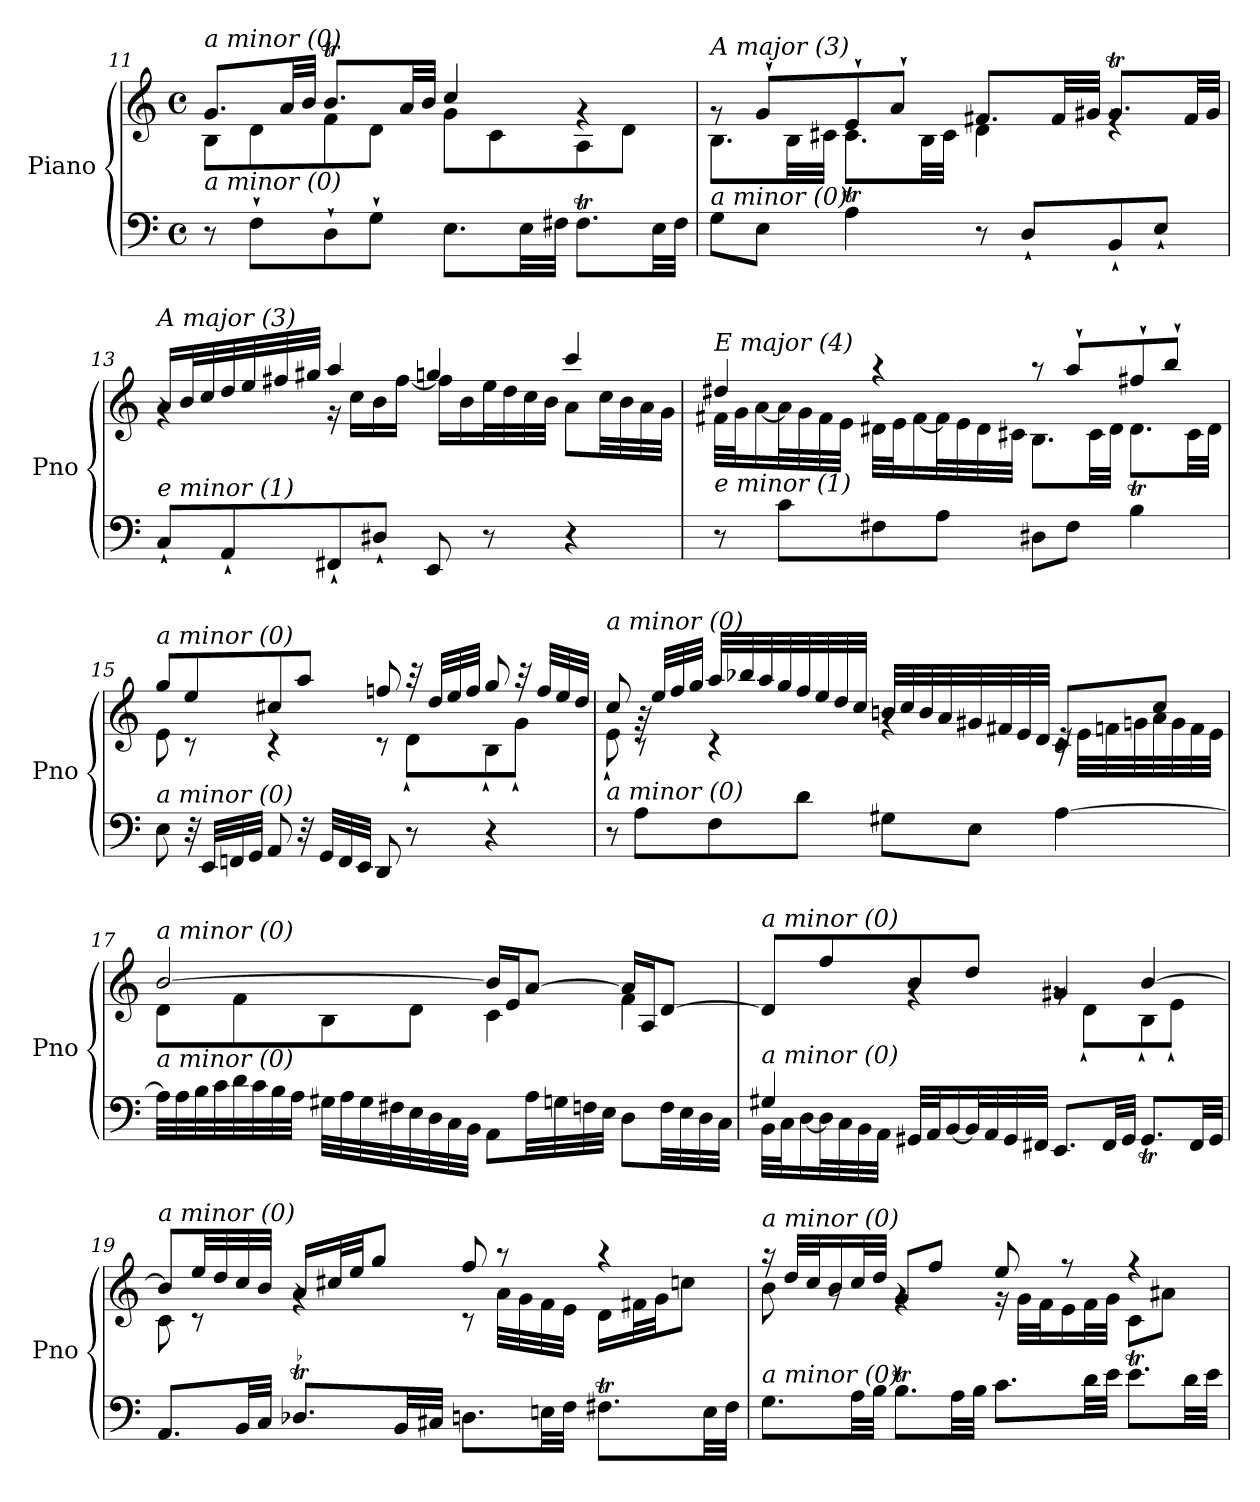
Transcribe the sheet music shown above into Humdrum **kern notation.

**kern	**kern
*part1	*part1
*staff2	*staff1
*I"Piano	*
*I'Pno	*
*clefF4	*clefG2
*k[]	*k[]
*M4/4	*M4/4
*met(c)	*met(c)
=11	=11
*	*^
!	!LO:TX:i:t=a minor (0)	!
!LO:TX:i:t=a minor (0)	!	!
8r	8.g/L	8B\L
8F`\L	.	8d\
.	32a/LL	.
.	32b/JJJ	.
8D`\	8.bt/L	8f\
8G`\J	.	8d\J
.	32a/LL	.
.	32b/JJJ	.
8.E\L	4cc/	8g\L
.	.	8c\
32E\LL	.	.
32F#X\JJJ	.	.
8.F#t\L	4rg	8A\
.	.	8d\J
32E\LL	.	.
32F#\JJJ	.	.
!!LO:PB:g=z	!!
=12	=12	=12
!	!LO:TX:i:t=A major (3)	!
!LO:TX:i:t=a minor (0)	!	!
8G\L	8rg	8.B\L
8E\J	8g`/L	.
.	.	32B\LL
.	.	32c#X\JJJ
4A\	8e`/	8.c#t\L
.	8a`/J	.
.	.	32B\LL
.	.	32c#\JJJ
8r	8.f#X/L	4d\
8D`/L	.	.
.	32f#/LL	.
.	32g#X/JJJ	.
8BB`/	8.g#t/L	4re
8E`/J	.	.
.	32f#/LL	.
.	32g#/JJJ	.
=13	=13	=13
!	!LO:TX:i:t=A major (3)	!
!LO:TX:i:t=e minor (1)	!	!
8C`/L	16a/LL	4rg
.	32b/L	.
.	32cc/	.
8AA`/	32dd/	.
.	32ee/	.
.	32ff#X/	.
.	32gg#X/JJJ	.
8FF#X`/	4aa/	16r
.	.	16cc\LL
8D#X`/J	.	16b\
.	.	[16ff#\JJ
8EE/	4ggn/	16ff#\LL]
.	.	16b\
8r	.	32ee\L
.	.	32dd\
.	.	32cc\
.	.	32b\JJJ
4r	4ccc/	8a\L
.	.	32cc\LL
.	.	32b\
.	.	32a\
.	.	32g\JJJ
!!LO:LB:g=z	!!
=14	=14	=14
!	!LO:TX:i:t=E major (4)	!
!LO:TX:i:t=e minor (1)	!	!
8r	4dd#X/	32f#X\LLL
.	.	32g\J
.	.	[16a\
8c\L	.	32a\L]
.	.	32g\
.	.	32f#\
.	.	32e\JJJ
8F#X\	4r	32d#X\LLL
.	.	32e\J
.	.	[16f#\
8A\J	.	32f#\L]
.	.	32e\
.	.	32d#\
.	.	32c#X\JJJ
8D#X\L	8r	8.B\L
8F#\J	8aa`/L	.
.	.	32c#\LL
.	.	32d#\JJJ
4B\	8ff#X`/	8.d#t\L
.	8bb`/J	.
.	.	32c#\LL
.	.	32d#\JJJ
!!LO:LB:g=z	!!
=15	=15	=15
!	!LO:TX:i:t=a minor (0)	!
!LO:TX:i:t=a minor (0)	!	!
8E\	8gg/L	8e\
32r	8ee/	8r
32EE/LLL	.	.
32FFn/	.	.
32GG/JJJ	.	.
8AA/	8cc#X/	4r
32r	8aa/J	.
32GG/LLL	.	.
32FF/	.	.
32EE/JJJ	.	.
8DD/	8ffn/	8r
8r	32r	8d`\L
.	32dd/LLL	.
.	32ee/	.
.	32ff/JJJ	.
4r	8gg/	8B`\
.	32r	8g`\J
.	32ff/LLL	.
.	32ee/	.
.	32dd/JJJ	.
!!LO:LB:g=z	!!
=16	=16	=16
!	!LO:TX:i:t=a minor (0)	!
!LO:TX:i:t=a minor (0)	!	!
8r	8cc/	8e`\
8A\L	32rg	8r
.	32ee/LLL	.
.	32ff/	.
.	32gg/JJJ	.
8F\	32aa/LLL	4r
.	32bb-Xi/	.
.	32aa/	.
.	32gg/	.
8d\J	32ff/	.
.	32ee/	.
.	32dd/	.
.	32cc/JJJ	.
8G#X\L	32bn/LLL	4rg
.	32cc/	.
.	32b/	.
.	32a/	.
8E\J	32g#X/	.
.	32f#X/	.
.	32e/	.
.	32d/JJJ	.
[4A\	8c/L	32rc
.	.	32e\LLL
.	.	32fn\
.	.	32gn\
.	8cc/J	32a\
.	.	32g\
.	.	32f\
.	.	32e\JJJ
!!LO:LB:g=z	!!
=17	=17	=17
!	!LO:TX:i:t=a minor (0)	!
!LO:TX:i:t=a minor (0)	!	!
32A\LLL]	[2b/	8d\L
32A\	.	.
32B\	.	.
32c\	.	.
32d\	.	8f\
32c\	.	.
32B\	.	.
32A\JJJ	.	.
32G#X\LLL	.	8B\
32A\	.	.
32G#\	.	.
32F#X\	.	.
32E\	.	8d\J
32D\	.	.
32C\	.	.
32BB\JJJ	.	.
8AA\L	16b/LL]	4c\
.	16e/J	.
32A\LL	[8a/J	.
32Gn\	.	.
32Fn\	.	.
32E\JJJ	.	.
8D\L	16a/LL]	4f\
.	16A/J	.
32F\LL	[8d/J	.
32E\	.	.
32D\	.	.
32C\JJJ	.	.
!!LO:LB:g=z	!!
=18	=18	=18
*^	*	*
!	!	!LO:TX:i:t=a minor (0)	!
!LO:TX:i:t=a minor (0)	!	!	!
4G#X/	32BB\LLL	8d/L]	4ryy
.	32C\J	.	.
.	[16D\	.	.
.	32D\L]	8ff/	.
.	32C\	.	.
.	32BB\	.	.
.	32AA\JJJ	.	.
2.ryy	32GG#X/LLL	8b/	4rg
.	32AA/J	.	.
.	[16BB/	.	.
.	32BB/L]	8dd/J	.
.	32AA/	.	.
.	32GG#/	.	.
.	32FF#X/JJJ	.	.
.	8.EE/L	4g#X/	8rg
.	.	.	8d`\L
.	32FF#/LL	.	.
.	32GG#/JJJ	.	.
.	8.GG#t/L	[4b/	8B`\
.	.	.	8e`\J
.	32FF#/LL	.	.
.	32GG#/JJJ	.	.
!!LO:PB:g=z	!!
=19	=19	=19	=19
!	!	!LO:TX:i:t=a minor (0)	!
!LO:TX:i:t=a minor (0)	!	!	!
*v	*v	*	*
8.AA/L	8b/L]	8c\
.	32ee/LL	8r
.	32dd/	.
32BB/LL	32cc/	.
32C/JJJ	32b/JJJ	.
8.D-XTj/L	16a/LL	4rg
.	32cc#X/L	.
.	32ee/JJ	.
.	8gg/J	.
32BB/LL	.	.
32C#i/JJJ	.	.
8.D\L	8ff/	8r
.	8r	32a\LLL
.	.	32g\
32E\LL	.	32f\
32F\JJJ	.	32e\JJJ
8.F#Xt\L	4r	16d\LL
.	.	32f#X\L
.	.	32g\JJ
.	.	8ccn\J
32E\LL	.	.
32F#\JJJ	.	.
!!LO:LB:g=z	!!
=20	=20	=20
!	!LO:TX:i:t=a minor (0)	!
!LO:TX:i:t=a minor (0)	!	!
8.G\L	16r	8b\
.	32dd/LLL	.
.	32cc/J	.
.	16b/	8rg
32A\LL	32cc/L	.
32B\JJJ	32dd/JJJ	.
8.Bt\L	8g/L	4rg
.	8ff/J	.
32A\LL	.	.
32B\JJJ	.	.
8.c\L	8ee/	16rg
.	.	32g\LLL
.	.	32f\J
.	8r	16e\
32d\LL	.	32f\L
32e\JJJ	.	32g\JJJ
8.et\L	4r	8c\L
.	.	8a#Xj\J
32d\LL	.	.
32e\JJJ	.	.
*	*v	*v
=	=
*-	*-
